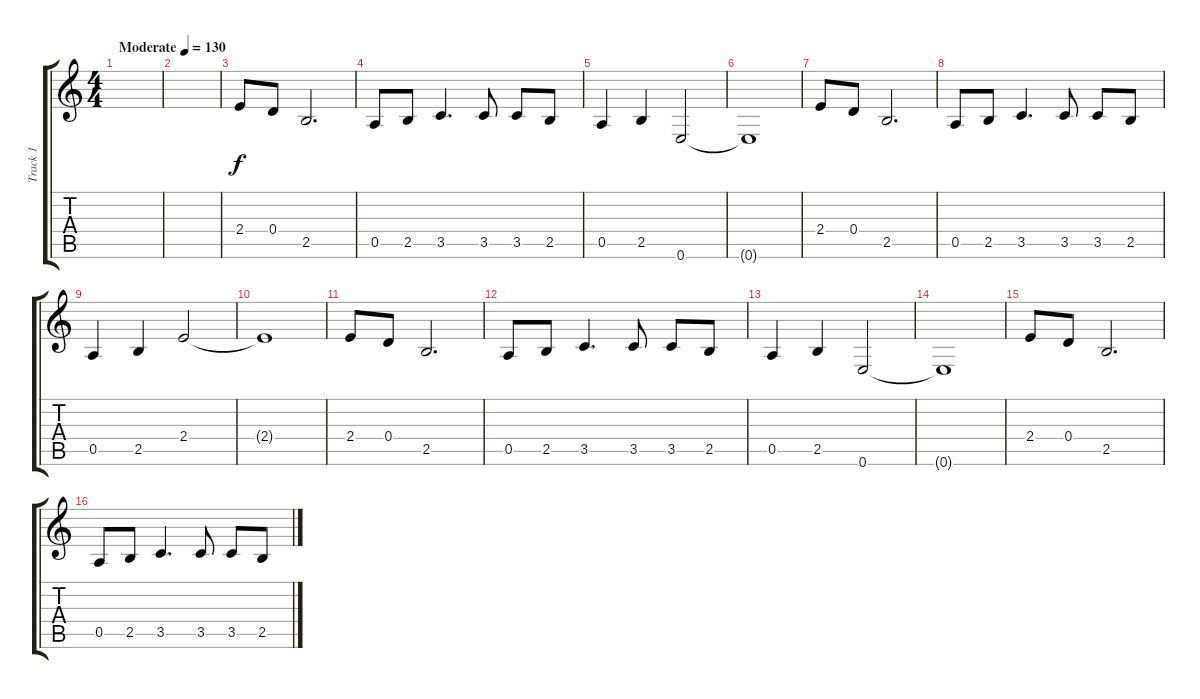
\track ("Track 1" "Track 1") {instrument electricguitarclean}
\staff {score tabs}
\tuning (E4 B3 G3 D3 A2 E2) {hide}
\ts (4 4)
\tempo (130 "Moderate")
\clef g2
\ks c
|
|
2.4.8 0.4.8 2.5.2{d} |
0.5.8 2.5.8 3.5.4{d} 3.5.8 3.5.8 2.5.8 |
0.5.4 2.5.4 0.6.2 |
0.6{t}.1 |
2.4.8 0.4.8 2.5.2{d} |
0.5.8 2.5.8 3.5.4{d} 3.5.8 3.5.8 2.5.8 |
0.5.4 2.5.4 2.4.2 |
2.4{t}.1 |
2.4.8 0.4.8 2.5.2{d} |
0.5.8 2.5.8 3.5.4{d} 3.5.8 3.5.8 2.5.8 |
0.5.4 2.5.4 0.6.2 |
0.6{t}.1 |
2.4.8 0.4.8 2.5.2{d} |
0.5.8 2.5.8 3.5.4{d} 3.5.8 3.5.8 2.5.8
